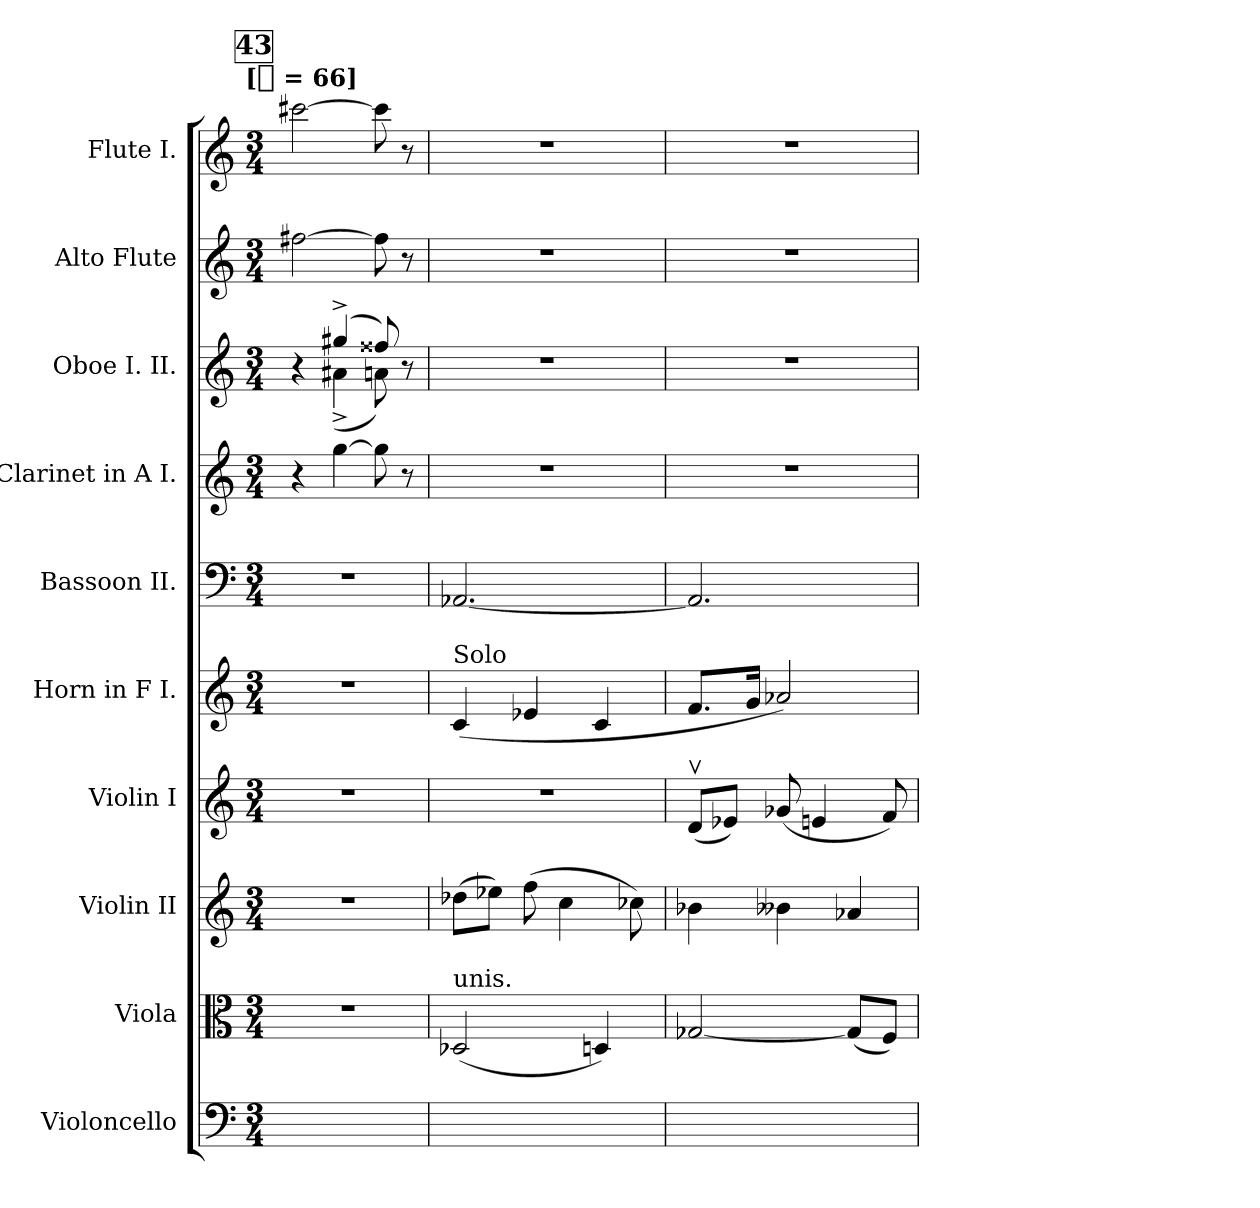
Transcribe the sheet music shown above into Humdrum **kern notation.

**kern	**kern	**kern	**kern	**kern	**kern	**kern	**kern	**kern	**kern
*part10	*part9	*part8	*part7	*part6	*part5	*part4	*part3	*part2	*part1
*staff10	*staff9	*staff8	*staff7	*staff6	*staff5	*staff4	*staff3	*staff2	*staff1
*I"Violoncello	*I"Viola	*I"Violin II	*I"Violin I	*I"Horn in F I.	*I"Bassoon II.	*I"Clarinet in A I.	*I"Oboe I. II.	*I"Alto Flute	*I"Flute I.
*I'Vc.	*I'Vla.	*I'Vln. II	*I'Vln. I	*I'Hn.	*I'Bsn.	*I'Cl.	*I'Ob.	*	*I'Fl.
*clefF4	*clefC3	*clefG2	*clefG2	*clefG2	*clefF4	*clefG2	*clefG2	*clefG2	*clefG2
*	*	*	*	*ITrd4c7	*	*ITrd2c3	*	*ITrd3c5	*
*k[]	*k[]	*k[]	*k[]	*k[b-]	*k[]	*k[f#c#g#]	*k[]	*k[f#]	*k[]
!!LO:TX:omd:t=[[quarter] = 66]
*M3/4	*M3/4	*M3/4	*M3/4	*M3/4	*M3/4	*M3/4	*M3/4	*M3/4	*M3/4
*MM66	*MM66	*MM66	*MM66	*MM66	*MM66	*MM66	*MM66	*MM66	*MM66
!!LO:REH:place=s1:t=43
=1	=1	=1	=1	=1	=1	=1	=1	=1	=1
*	*	*	*	*	*	*	*^	*	*
4%3ryy	4%3r	4%3r	4%3r	4%3r	4%3r	4r	4r	4ryy	[2cc#X	[2ccc#X
.	.	.	.	.	.	[4ee	(4gg#X^	(4a#X^	.	.
.	.	.	.	.	.	8ee]	8ff##X)	8an)	8cc#]	8ccc#]
.	.	.	.	.	.	8r	8r	8ryy	8r	8r
=2	=2	=2	=2	=2	=2	=2	=2	=2	=2	=2
!	!	!	!	!LO:TX:a:t=Solo	!	!	!	!	!	!
!	!LO:TX:a:t=unis.	!	!	!	!	!	!	!	!	!
*	*	*	*	*	*	*	*v	*v	*	*
12ryy	(2D-X	(8dd-XL	4%3r	(4F	[2.AA-X	4%3r	4%3r	4%3r	4%3r
12ryy	.	.	.	.	.	.	.	.	.
.	.	8ee-XJ)	.	.	.	.	.	.	.
12ryy	.	.	.	.	.	.	.	.	.
12ryy	.	(8ff	.	4A-X	.	.	.	.	.
12ryy	.	.	.	.	.	.	.	.	.
.	.	4cc	.	.	.	.	.	.	.
12ryy	.	.	.	.	.	.	.	.	.
12ryy	4Dn)	.	.	4F	.	.	.	.	.
12ryy	.	.	.	.	.	.	.	.	.
.	.	8cc-X)	.	.	.	.	.	.	.
12ryy	.	.	.	.	.	.	.	.	.
=3	=3	=3	=3	=3	=3	=3	=3	=3	=3
12ryy	[2G-X	4b-X	(8dvL	8.B-L	2.AA-]	4%3r	4%3r	4%3r	4%3r
12ryy	.	.	.	.	.	.	.	.	.
.	.	.	8e-XJ)	.	.	.	.	.	.
12ryy	.	.	.	.	.	.	.	.	.
.	.	.	.	16cJk	.	.	.	.	.
12ryy	.	4b--X	(8g-X	2d-X)	.	.	.	.	.
12ryy	.	.	.	.	.	.	.	.	.
.	.	.	4en	.	.	.	.	.	.
12ryy	.	.	.	.	.	.	.	.	.
12ryy	(8G-L]	4a-X	.	.	.	.	.	.	.
12ryy	.	.	.	.	.	.	.	.	.
.	8FJ)	.	8f)	.	.	.	.	.	.
12ryy	.	.	.	.	.	.	.	.	.
=	=	=	=	=	=	=	=	=	=
*-	*-	*-	*-	*-	*-	*-	*-	*-	*-
